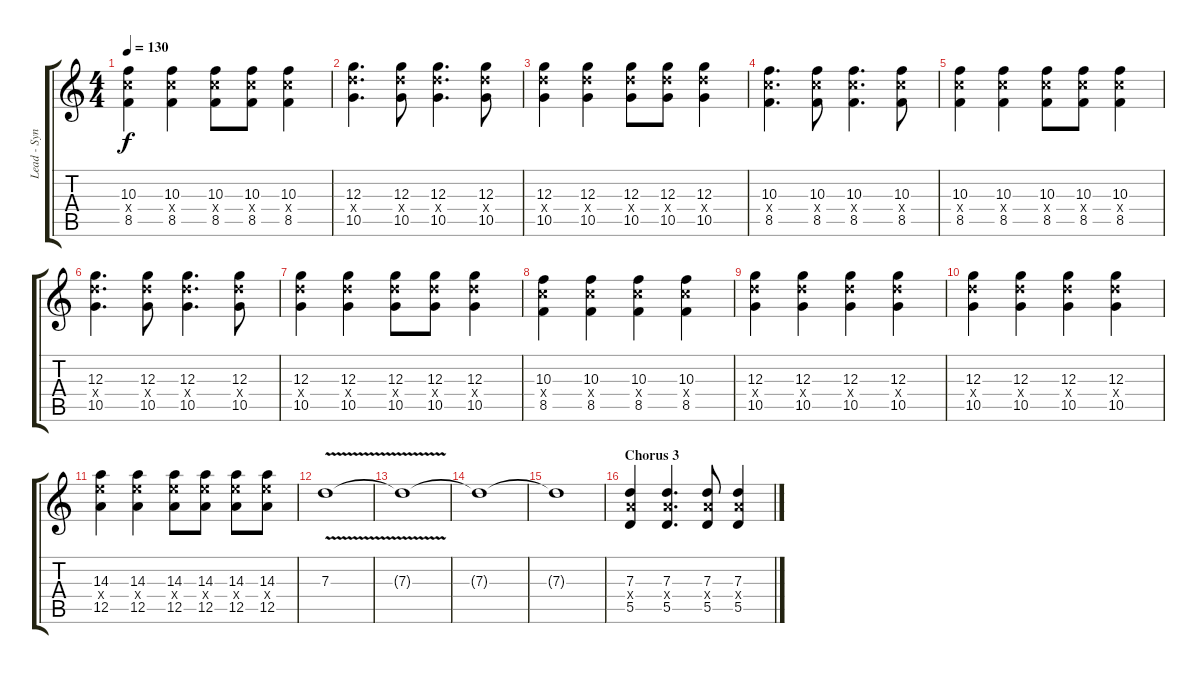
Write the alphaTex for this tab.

\track ("Lead - Synyster Gates" "Lead - Syn") {instrument distortionguitar}
\staff {score tabs}
\tuning (E4 B3 G3 D3 A2 D2) {hide}
\ts (4 4)
\tempo 130
\clef g2
\ks c
(10.3 10.4{x} 8.5).4{dy f} (10.3 10.4{x} 8.5).4 (10.3 10.4{x} 8.5).8 (10.3 10.4{x} 8.5).8 (10.3 10.4{x} 8.5).4 |
(12.3 12.4{x} 10.5).4{d} (12.3 12.4{x} 10.5).8 (12.3 12.4{x} 10.5).4{d} (12.3 12.4{x} 10.5).8 |
(12.3 12.4{x} 10.5).4 (12.3 12.4{x} 10.5).4 (12.3 12.4{x} 10.5).8 (12.3 12.4{x} 10.5).8 (12.3 12.4{x} 10.5).4 |
(10.3 10.4{x} 8.5).4{d} (10.3 10.4{x} 8.5).8 (10.3 10.4{x} 8.5).4{d} (10.3 10.4{x} 8.5).8 |
(10.3 10.4{x} 8.5).4 (10.3 10.4{x} 8.5).4 (10.3 10.4{x} 8.5).8 (10.3 10.4{x} 8.5).8 (10.3 10.4{x} 8.5).4 |
(12.3 12.4{x} 10.5).4{d} (12.3 12.4{x} 10.5).8 (12.3 12.4{x} 10.5).4{d} (12.3 12.4{x} 10.5).8 |
(12.3 12.4{x} 10.5).4 (12.3 12.4{x} 10.5).4 (12.3 12.4{x} 10.5).8 (12.3 12.4{x} 10.5).8 (12.3 12.4{x} 10.5).4 |
(10.3 10.4{x} 8.5).4 (10.3 10.4{x} 8.5).4 (10.3 10.4{x} 8.5).4 (10.3 10.4{x} 8.5).4 |
(12.3 12.4{x} 10.5).4 (12.3 12.4{x} 10.5).4 (12.3 12.4{x} 10.5).4 (12.3 12.4{x} 10.5).4 |
(12.3 12.4{x} 10.5).4 (12.3 12.4{x} 10.5).4 (12.3 12.4{x} 10.5).4 (12.3 12.4{x} 10.5).4 |
(14.3 14.4{x} 12.5).4 (14.3 14.4{x} 12.5).4 (14.3 14.4{x} 12.5).8 (14.3 14.4{x} 12.5).8 (14.3 14.4{x} 12.5).8 (14.3 14.4{x} 12.5).8 |
7.3{v}.1 |
7.3{t}.1 |
7.3{t}.1 |
7.3{t}.1 |
\section ("" "Chorus 3")
(7.3 7.4{x} 5.5).4 (7.3 7.4{x} 5.5).4{d} (7.3 7.4{x} 5.5).8 (7.3{ss} 7.4{x} 5.5{ss}).4
